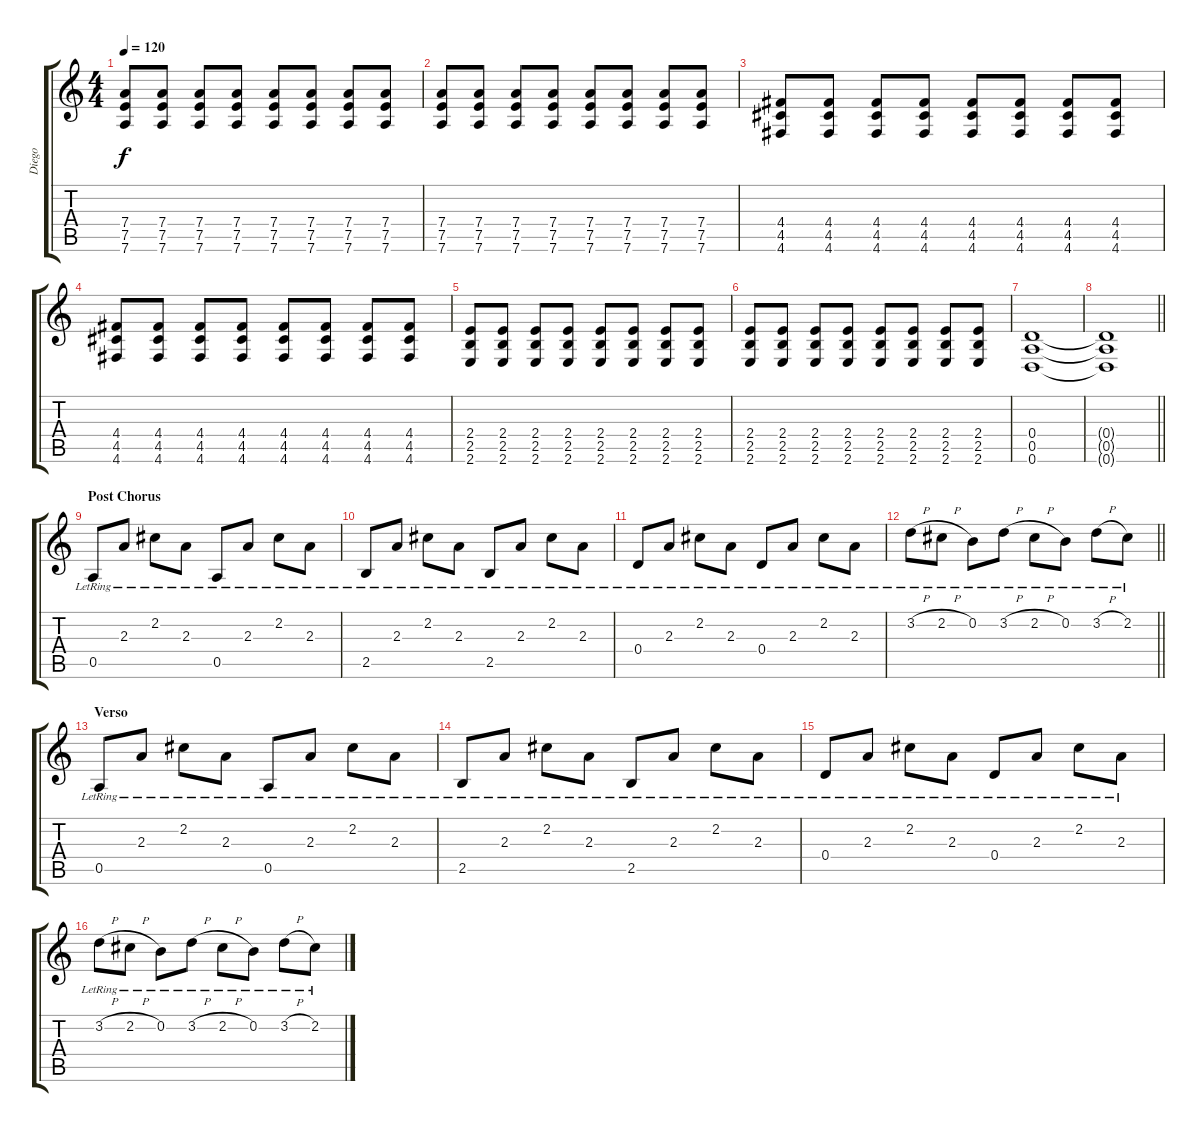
\track ("Diego" "Diego") {instrument acousticguitarsteel}
\staff {score tabs}
\tuning (E4 B3 G3 D3 A2 D2) {hide}
\ts (4 4)
\tempo 120
\clef g2
\ks c
(7.4 7.5 7.6).8{dy f instrument distortionguitar} (7.4 7.5 7.6).8 (7.4 7.5 7.6).8 (7.4 7.5 7.6).8 (7.4 7.5 7.6).8 (7.4 7.5 7.6).8 (7.4 7.5 7.6).8 (7.4 7.5 7.6).8 |
(7.4 7.5 7.6).8 (7.4 7.5 7.6).8 (7.4 7.5 7.6).8 (7.4 7.5 7.6).8 (7.4 7.5 7.6).8 (7.4 7.5 7.6).8 (7.4 7.5 7.6).8 (7.4 7.5 7.6).8 |
(4.4 4.5 4.6).8 (4.4 4.5 4.6).8 (4.4 4.5 4.6).8 (4.4 4.5 4.6).8 (4.4 4.5 4.6).8 (4.4 4.5 4.6).8 (4.4 4.5 4.6).8 (4.4 4.5 4.6).8 |
(4.4 4.5 4.6).8 (4.4 4.5 4.6).8 (4.4 4.5 4.6).8 (4.4 4.5 4.6).8 (4.4 4.5 4.6).8 (4.4 4.5 4.6).8 (4.4 4.5 4.6).8 (4.4 4.5 4.6).8 |
(2.4 2.5 2.6).8 (2.4 2.5 2.6).8 (2.4 2.5 2.6).8 (2.4 2.5 2.6).8 (2.4 2.5 2.6).8 (2.4 2.5 2.6).8 (2.4 2.5 2.6).8 (2.4 2.5 2.6).8 |
(2.4 2.5 2.6).8 (2.4 2.5 2.6).8 (2.4 2.5 2.6).8 (2.4 2.5 2.6).8 (2.4 2.5 2.6).8 (2.4 2.5 2.6).8 (2.4 2.5 2.6).8 (2.4 2.5 2.6).8 |
(0.4 0.5 0.6).1 |
\barLineRight lightlight
(0.4{t} 0.5{t} 0.6{t}).1 |
\section ("" "Post Chorus")
0.5{lr}.8{instrument acousticguitarsteel} 2.3{lr}.8 2.2{lr}.8 2.3{lr}.8 0.5{lr}.8 2.3{lr}.8 2.2{lr}.8 2.3{lr}.8 |
2.5{lr}.8 2.3{lr}.8 2.2{lr}.8 2.3{lr}.8 2.5{lr}.8 2.3{lr}.8 2.2{lr}.8 2.3{lr}.8 |
0.4{lr}.8 2.3{lr}.8 2.2{lr}.8 2.3{lr}.8 0.4{lr}.8 2.3{lr}.8 2.2{lr}.8 2.3{lr}.8 |
\barLineRight lightlight
3.2{h lr}.8 2.2{h lr}.8 0.2{lr}.8 3.2{h lr}.8 2.2{h lr}.8 0.2{lr}.8 3.2{h lr}.8 2.2{lr}.8 |
\section ("" "Verso")
0.5{lr}.8 2.3{lr}.8 2.2{lr}.8 2.3{lr}.8 0.5{lr}.8 2.3{lr}.8 2.2{lr}.8 2.3{lr}.8 |
2.5{lr}.8 2.3{lr}.8 2.2{lr}.8 2.3{lr}.8 2.5{lr}.8 2.3{lr}.8 2.2{lr}.8 2.3{lr}.8 |
0.4{lr}.8 2.3{lr}.8 2.2{lr}.8 2.3{lr}.8 0.4{lr}.8 2.3{lr}.8 2.2{lr}.8 2.3{lr}.8 |
3.2{h lr}.8 2.2{h lr}.8 0.2{lr}.8 3.2{h lr}.8 2.2{h lr}.8 0.2{lr}.8 3.2{h lr}.8 2.2{lr}.8
